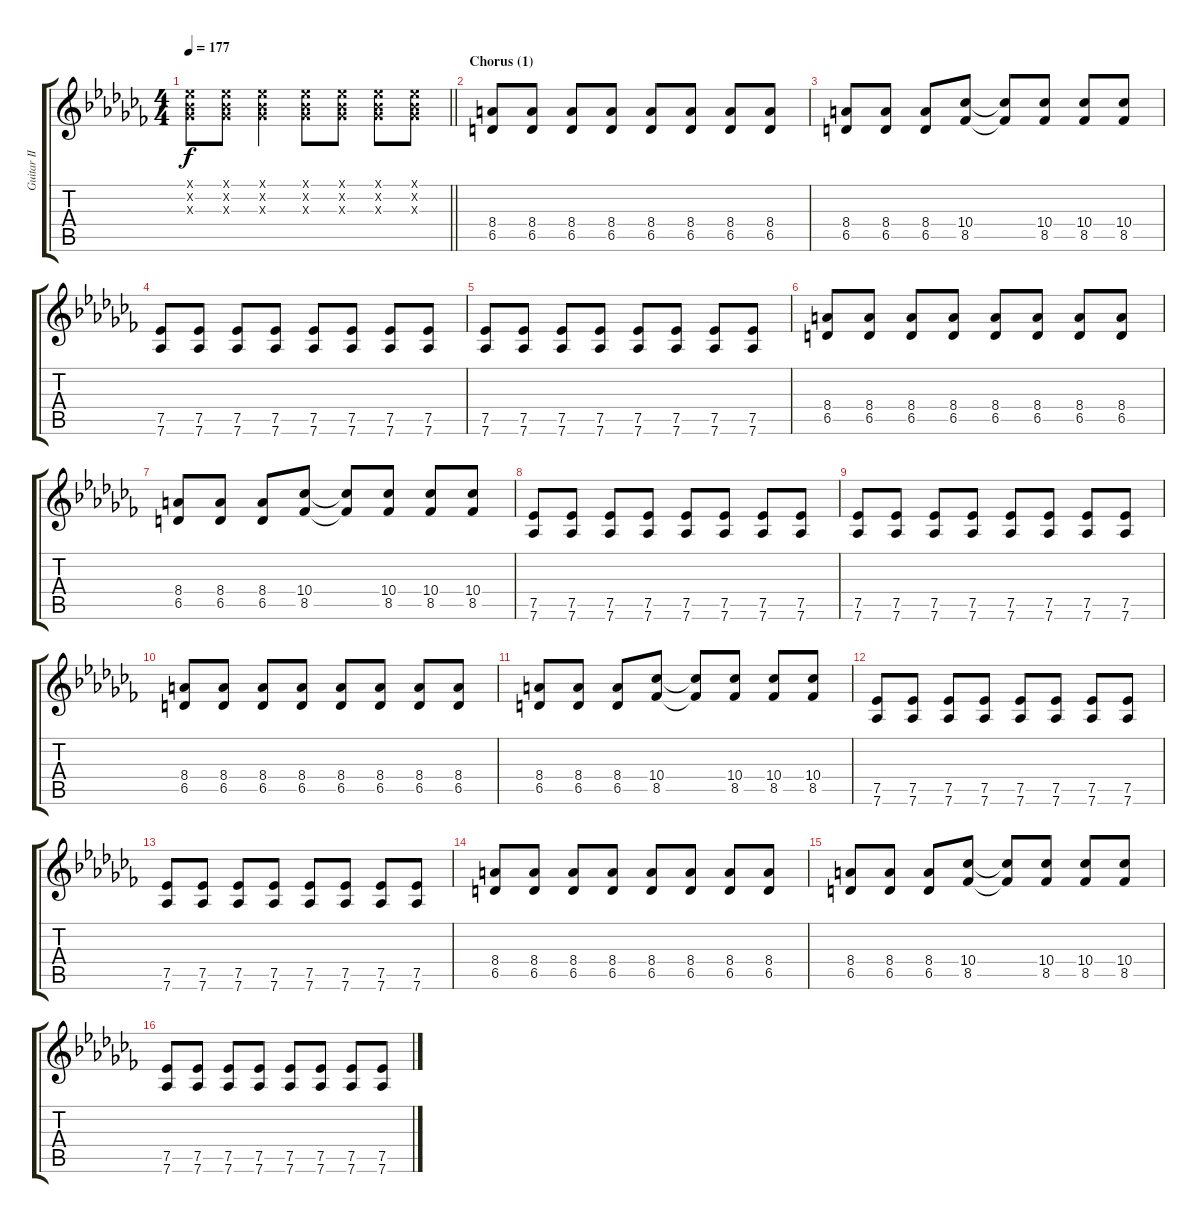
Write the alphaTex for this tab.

\track ("Guitar II" "Guitar II") {instrument distortionguitar}
\staff {score tabs}
\tuning (Eb4 Bb3 Gb3 Db3 Ab2 Db2) {hide}
\ts (4 4)
\tempo 177
\clef g2
\barLineRight lightlight
\ks abminor
(0.1{x} 0.2{x} 0.3{x}).8{dy f} (0.1{x} 0.2{x} 0.3{x}).8 (0.1{x} 0.2{x} 0.3{x}).4 (0.1{x} 0.2{x} 0.3{x}).8 (0.1{x} 0.2{x} 0.3{x}).8 (0.1{x} 0.2{x} 0.3{x}).8 (0.1{x} 0.2{x} 0.3{x}).8 |
\section ("" "Chorus (1)")
(8.4 6.5).8 (8.4 6.5).8 (8.4 6.5).8 (8.4 6.5).8 (8.4 6.5).8 (8.4 6.5).8 (8.4 6.5).8 (8.4 6.5).8 |
(8.4 6.5).8 (8.4 6.5).8 (8.4 6.5).8 (10.4 8.5).8 (10.4{t} 8.5{t}).8 (10.4 8.5).8 (10.4 8.5).8 (10.4 8.5).8 |
(7.5 7.6).8 (7.5 7.6).8 (7.5 7.6).8 (7.5 7.6).8 (7.5 7.6).8 (7.5 7.6).8 (7.5 7.6).8 (7.5 7.6).8 |
(7.5 7.6).8 (7.5 7.6).8 (7.5 7.6).8 (7.5 7.6).8 (7.5 7.6).8 (7.5 7.6).8 (7.5 7.6).8 (7.5 7.6).8 |
(8.4 6.5).8 (8.4 6.5).8 (8.4 6.5).8 (8.4 6.5).8 (8.4 6.5).8 (8.4 6.5).8 (8.4 6.5).8 (8.4 6.5).8 |
(8.4 6.5).8 (8.4 6.5).8 (8.4 6.5).8 (10.4 8.5).8 (10.4{t} 8.5{t}).8 (10.4 8.5).8 (10.4 8.5).8 (10.4 8.5).8 |
(7.5 7.6).8 (7.5 7.6).8 (7.5 7.6).8 (7.5 7.6).8 (7.5 7.6).8 (7.5 7.6).8 (7.5 7.6).8 (7.5 7.6).8 |
(7.5 7.6).8 (7.5 7.6).8 (7.5 7.6).8 (7.5 7.6).8 (7.5 7.6).8 (7.5 7.6).8 (7.5 7.6).8 (7.5 7.6).8 |
(8.4 6.5).8 (8.4 6.5).8 (8.4 6.5).8 (8.4 6.5).8 (8.4 6.5).8 (8.4 6.5).8 (8.4 6.5).8 (8.4 6.5).8 |
(8.4 6.5).8 (8.4 6.5).8 (8.4 6.5).8 (10.4 8.5).8 (10.4{t} 8.5{t}).8 (10.4 8.5).8 (10.4 8.5).8 (10.4 8.5).8 |
(7.5 7.6).8 (7.5 7.6).8 (7.5 7.6).8 (7.5 7.6).8 (7.5 7.6).8 (7.5 7.6).8 (7.5 7.6).8 (7.5 7.6).8 |
(7.5 7.6).8 (7.5 7.6).8 (7.5 7.6).8 (7.5 7.6).8 (7.5 7.6).8 (7.5 7.6).8 (7.5 7.6).8 (7.5 7.6).8 |
(8.4 6.5).8 (8.4 6.5).8 (8.4 6.5).8 (8.4 6.5).8 (8.4 6.5).8 (8.4 6.5).8 (8.4 6.5).8 (8.4 6.5).8 |
(8.4 6.5).8 (8.4 6.5).8 (8.4 6.5).8 (10.4 8.5).8 (10.4{t} 8.5{t}).8 (10.4 8.5).8 (10.4 8.5).8 (10.4 8.5).8 |
(7.5 7.6).8 (7.5 7.6).8 (7.5 7.6).8 (7.5 7.6).8 (7.5 7.6).8 (7.5 7.6).8 (7.5 7.6).8 (7.5 7.6).8
